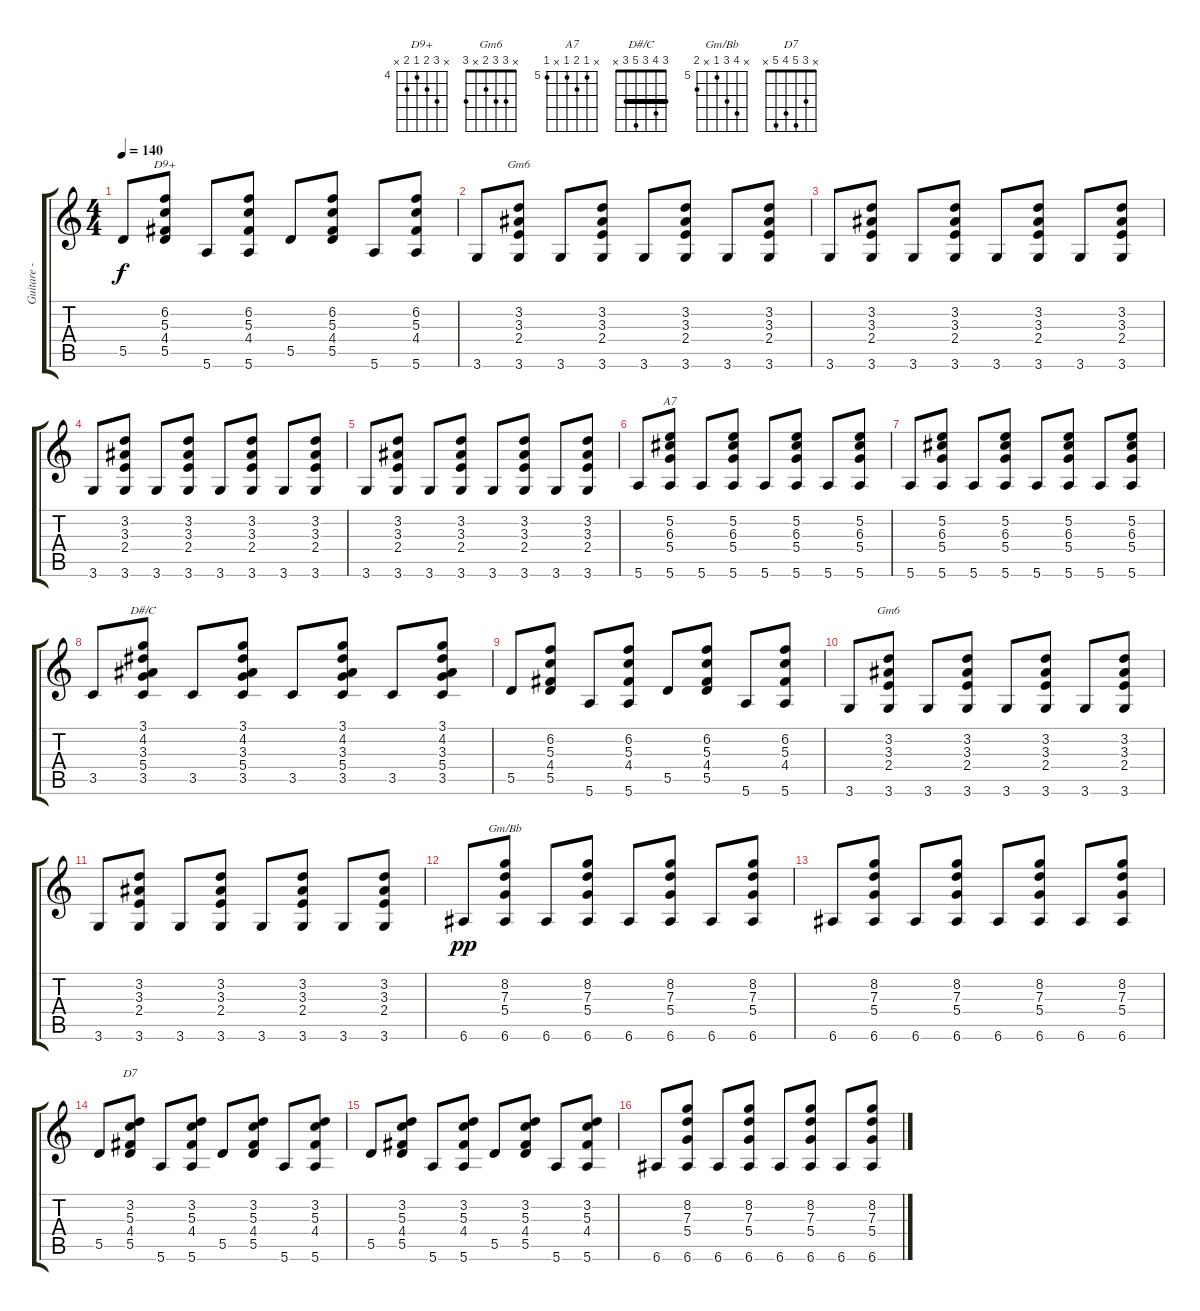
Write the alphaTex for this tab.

\track ("Guitare - accompagement" "Guitare - ") {instrument acousticguitarsteel}
\staff {score tabs}
\tuning (E4 B3 G3 D3 A2 E2) {hide}
\chord ("D9+" x 6 5 4 5 x) {firstfret 4}
\chord ("Gm6" x 3 3 2 x 3) {barre 3}
\chord ("A7" x 5 6 5 x 5) {firstfret 5}
\chord ("D#/C" 3 4 3 5 3 x) {barre 3}
\chord ("Gm6" x 3 3 2 x 3)
\chord ("Gm/Bb" x 8 7 5 x 6) {firstfret 5}
\chord ("D7" x 3 5 4 5 x)
\ts (4 4)
\tempo 140
\clef g2
\ks c
5.5.8{dy f} (6.2 5.3 4.4 5.5).8{ch "D9+"} 5.6.8 (6.2 5.3 4.4 5.6).8 5.5.8 (6.2 5.3 4.4 5.5).8 5.6.8 (6.2 5.3 4.4 5.6).8 |
3.6.8 (3.2 3.3 2.4 3.6).8{ch "Gm6"} 3.6.8 (3.2 3.3 2.4 3.6).8 3.6.8 (3.2 3.3 2.4 3.6).8 3.6.8 (3.2 3.3 2.4 3.6).8 |
3.6.8 (3.2 3.3 2.4 3.6).8 3.6.8 (3.2 3.3 2.4 3.6).8 3.6.8 (3.2 3.3 2.4 3.6).8 3.6.8 (3.2 3.3 2.4 3.6).8 |
3.6.8 (3.2 3.3 2.4 3.6).8 3.6.8 (3.2 3.3 2.4 3.6).8 3.6.8 (3.2 3.3 2.4 3.6).8 3.6.8 (3.2 3.3 2.4 3.6).8 |
3.6.8 (3.2 3.3 2.4 3.6).8 3.6.8 (3.2 3.3 2.4 3.6).8 3.6.8 (3.2 3.3 2.4 3.6).8 3.6.8 (3.2 3.3 2.4 3.6).8 |
5.6.8 (5.2 6.3 5.4 5.6).8{ch "A7"} 5.6.8 (5.2 6.3 5.4 5.6).8 5.6.8 (5.2 6.3 5.4 5.6).8 5.6.8 (5.2 6.3 5.4 5.6).8 |
5.6.8 (5.2 6.3 5.4 5.6).8 5.6.8 (5.2 6.3 5.4 5.6).8 5.6.8 (5.2 6.3 5.4 5.6).8 5.6.8 (5.2 6.3 5.4 5.6).8 |
3.5.8 (3.1 4.2 3.3 5.4 3.5).8{ch "D#/C"} 3.5.8 (3.1 4.2 3.3 5.4 3.5).8 3.5.8 (3.1 4.2 3.3 5.4 3.5).8 3.5.8 (3.1 4.2 3.3 5.4 3.5).8 |
5.5.8 (6.2 5.3 4.4 5.5).8 5.6.8 (6.2 5.3 4.4 5.6).8 5.5.8 (6.2 5.3 4.4 5.5).8 5.6.8 (6.2 5.3 4.4 5.6).8 |
3.6.8 (3.2 3.3 2.4 3.6).8{ch "Gm6"} 3.6.8 (3.2 3.3 2.4 3.6).8 3.6.8 (3.2 3.3 2.4 3.6).8 3.6.8 (3.2 3.3 2.4 3.6).8 |
3.6.8 (3.2 3.3 2.4 3.6).8 3.6.8 (3.2 3.3 2.4 3.6).8 3.6.8 (3.2 3.3 2.4 3.6).8 3.6.8 (3.2 3.3 2.4 3.6).8 |
6.6.8{dy pp} (8.2 7.3 5.4 6.6).8{ch "Gm/Bb"} 6.6.8 (8.2 7.3 5.4 6.6).8 6.6.8 (8.2 7.3 5.4 6.6).8 6.6.8 (8.2 7.3 5.4 6.6).8 |
6.6.8 (8.2 7.3 5.4 6.6).8 6.6.8 (8.2 7.3 5.4 6.6).8 6.6.8 (8.2 7.3 5.4 6.6).8 6.6.8 (8.2 7.3 5.4 6.6).8 |
5.5.8 (3.2 5.3 4.4 5.5).8{ch "D7"} 5.6.8 (3.2 5.3 4.4 5.6).8 5.5.8 (3.2 5.3 4.4 5.5).8 5.6.8 (3.2 5.3 4.4 5.6).8 |
5.5.8 (3.2 5.3 4.4 5.5).8 5.6.8 (3.2 5.3 4.4 5.6).8 5.5.8 (3.2 5.3 4.4 5.5).8 5.6.8 (3.2 5.3 4.4 5.6).8 |
6.6.8 (8.2 7.3 5.4 6.6).8 6.6.8 (8.2 7.3 5.4 6.6).8 6.6.8 (8.2 7.3 5.4 6.6).8 6.6.8 (8.2 7.3 5.4 6.6).8
